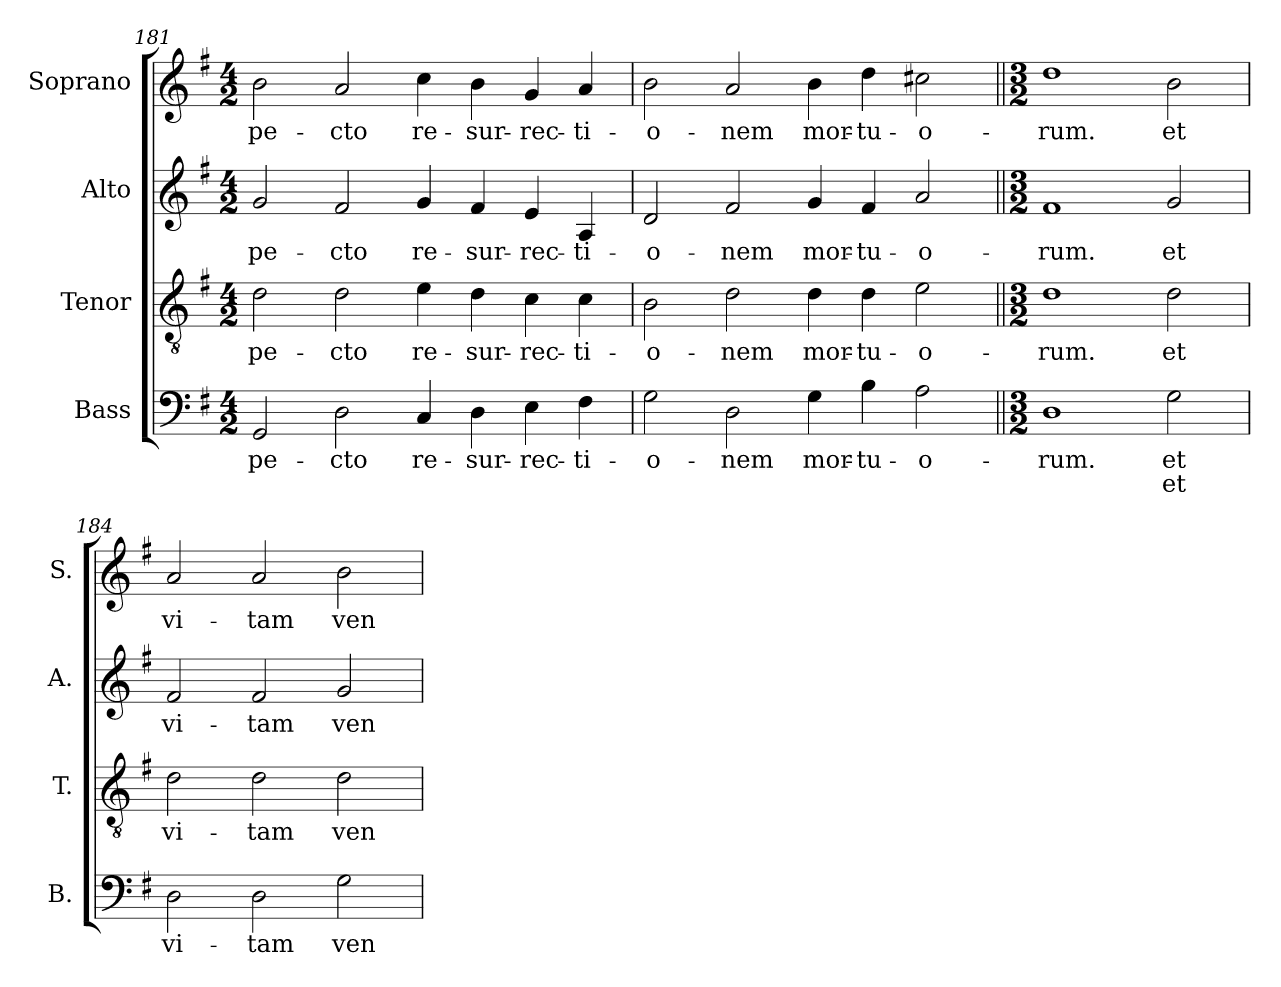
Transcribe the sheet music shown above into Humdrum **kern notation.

**kern	**text	**text	**kern	**text	**kern	**text	**kern	**text
*part4	*part4	*part4	*part3	*part3	*part2	*part2	*part1	*part1
*staff4	*staff4	*staff4	*staff3	*staff3	*staff2	*staff2	*staff1	*staff1
*I"Bass	*	*	*I"Tenor	*	*I"Alto	*	*I"Soprano	*
*I'B.	*	*	*I'T.	*	*I'A.	*	*I'S.	*
*clefF4	*	*	*clefGv2	*	*clefG2	*	*clefG2	*
*	*	*	*ITrd7c12	*	*	*	*	*
*k[f#]	*	*	*k[f#]	*	*k[f#]	*	*k[f#]	*
*G:	*	*	*G:	*	*G:	*	*G:	*
*M4/2	*	*	*M4/2	*	*M4/2	*	*M4/2	*
=181	=181	=181	=181	=181	=181	=181	=181	=181
!	!LO:LY:b:color=#000000	!	!	!	!	!	!	!
!	!	!	!	!LO:LY:b:color=#000000	!	!	!	!
!	!	!	!	!	!	!LO:LY:b:color=#000000	!	!
!	!	!	!	!	!	!	!	!LO:LY:b:color=#000000
2GGi/	-pe-	.	2Di\	-pe-	2gi/	-pe-	2bi\	-pe-
!	!LO:LY:b:color=#000000	!	!	!	!	!	!	!
!	!	!	!	!LO:LY:b:color=#000000	!	!	!	!
!	!	!	!	!	!	!LO:LY:b:color=#000000	!	!
!	!	!	!	!	!	!	!	!LO:LY:b:color=#000000
2Di\	-cto	.	2Di\	-cto	2f#i/	-cto	2ai/	-cto
!	!LO:LY:b:color=#000000	!	!	!	!	!	!	!
!	!	!	!	!LO:LY:b:color=#000000	!	!	!	!
!	!	!	!	!	!	!LO:LY:b:color=#000000	!	!
!	!	!	!	!	!	!	!	!LO:LY:b:color=#000000
4Ci/	re-	.	4Ei\	re-	4gi/	re-	4cci\	re-
!	!LO:LY:b:color=#000000	!	!	!	!	!	!	!
!	!	!	!	!LO:LY:b:color=#000000	!	!	!	!
!	!	!	!	!	!	!LO:LY:b:color=#000000	!	!
!	!	!	!	!	!	!	!	!LO:LY:b:color=#000000
4Di\	-sur-	.	4Di\	-sur-	4f#i/	-sur-	4bi\	-sur-
!	!LO:LY:b:color=#000000	!	!	!	!	!	!	!
!	!	!	!	!LO:LY:b:color=#000000	!	!	!	!
!	!	!	!	!	!	!LO:LY:b:color=#000000	!	!
!	!	!	!	!	!	!	!	!LO:LY:b:color=#000000
4Ei\	-rec-	.	4Ci\	-rec-	4ei/	-rec-	4gi/	-rec-
!	!LO:LY:b:color=#000000	!	!	!	!	!	!	!
!	!	!	!	!LO:LY:b:color=#000000	!	!	!	!
!	!	!	!	!	!	!LO:LY:b:color=#000000	!	!
!	!	!	!	!	!	!	!	!LO:LY:b:color=#000000
4F#i\	-ti-	.	4Ci\	-ti-	4Ai/	-ti-	4ai/	-ti-
=182	=182	=182	=182	=182	=182	=182	=182	=182
!	!LO:LY:b:color=#000000	!	!	!	!	!	!	!
!	!	!	!	!LO:LY:b:color=#000000	!	!	!	!
!	!	!	!	!	!	!LO:LY:b:color=#000000	!	!
!	!	!	!	!	!	!	!	!LO:LY:b:color=#000000
2Gi\	-o-	.	2BBi\	-o-	2di/	-o-	2bi\	-o-
!	!LO:LY:b:color=#000000	!	!	!	!	!	!	!
!	!	!	!	!LO:LY:b:color=#000000	!	!	!	!
!	!	!	!	!	!	!LO:LY:b:color=#000000	!	!
!	!	!	!	!	!	!	!	!LO:LY:b:color=#000000
2Di\	-nem	.	2Di\	-nem	2f#i/	-nem	2ai/	-nem
!	!LO:LY:b:color=#000000	!	!	!	!	!	!	!
!	!	!	!	!LO:LY:b:color=#000000	!	!	!	!
!	!	!	!	!	!	!LO:LY:b:color=#000000	!	!
!	!	!	!	!	!	!	!	!LO:LY:b:color=#000000
4Gi\	mor-	.	4Di\	mor-	4gi/	mor-	4bi\	mor-
!	!LO:LY:b:color=#000000	!	!	!	!	!	!	!
!	!	!	!	!LO:LY:b:color=#000000	!	!	!	!
!	!	!	!	!	!	!LO:LY:b:color=#000000	!	!
!	!	!	!	!	!	!	!	!LO:LY:b:color=#000000
4Bi\	-tu-	.	4Di\	-tu-	4f#i/	-tu-	4ddi\	-tu-
!	!LO:LY:b:color=#000000	!	!	!	!	!	!	!
!	!	!	!	!LO:LY:b:color=#000000	!	!	!	!
!	!	!	!	!	!	!LO:LY:b:color=#000000	!	!
!	!	!	!	!	!	!	!	!LO:LY:b:color=#000000
2Ai\	-o-	.	2Ei\	-o-	2ai/	-o-	2cc#Xi\	-o-
!!LO:PB:g=z
=183||	=183||	=183||	=183||	=183||	=183||	=183||	=183||	=183||
*M3/2	*	*	*M3/2	*	*M3/2	*	*M3/2	*
!	!LO:LY:b:color=#000000	!	!	!	!	!	!	!
!	!	!	!	!LO:LY:b:color=#000000	!	!	!	!
!	!	!	!	!	!	!LO:LY:b:color=#000000	!	!
*	*	*	*	*	*	*	*MM240	*
!	!	!	!	!	!	!	!	!LO:LY:b:color=#000000
1Di	-rum.	.	1Di	-rum.	1f#i	-rum.	1ddi	-rum.
!	!LO:LY:b:color=#000000	!LO:LY:b:color=#000000	!	!	!	!	!	!
!	!	!	!	!LO:LY:b:color=#000000	!	!	!	!
!	!	!	!	!	!	!LO:LY:b:color=#000000	!	!
!	!	!	!	!	!	!	!	!LO:LY:b:color=#000000
2Gi\	et	et	2Di\	et	2gi/	et	2bi\	et
=184	=184	=184	=184	=184	=184	=184	=184	=184
!	!LO:LY:b:color=#000000	!	!	!	!	!	!	!
!	!	!	!	!LO:LY:b:color=#000000	!	!	!	!
!	!	!	!	!	!	!LO:LY:b:color=#000000	!	!
!	!	!	!	!	!	!	!	!LO:LY:b:color=#000000
2Di\	vi-	.	2Di\	vi-	2f#i/	vi-	2ai/	vi-
!	!LO:LY:b:color=#000000	!	!	!	!	!	!	!
!	!	!	!	!LO:LY:b:color=#000000	!	!	!	!
!	!	!	!	!	!	!LO:LY:b:color=#000000	!	!
!	!	!	!	!	!	!	!	!LO:LY:b:color=#000000
2Di\	-tam	.	2Di\	-tam	2f#i/	-tam	2ai/	-tam
!	!LO:LY:b:color=#000000	!	!	!	!	!	!	!
!	!	!	!	!LO:LY:b:color=#000000	!	!	!	!
!	!	!	!	!	!	!LO:LY:b:color=#000000	!	!
!	!	!	!	!	!	!	!	!LO:LY:b:color=#000000
2Gi\	ven-	.	2Di\	ven-	2gi/	ven-	2bi\	ven-
=	=	=	=	=	=	=	=	=
*-	*-	*-	*-	*-	*-	*-	*-	*-
